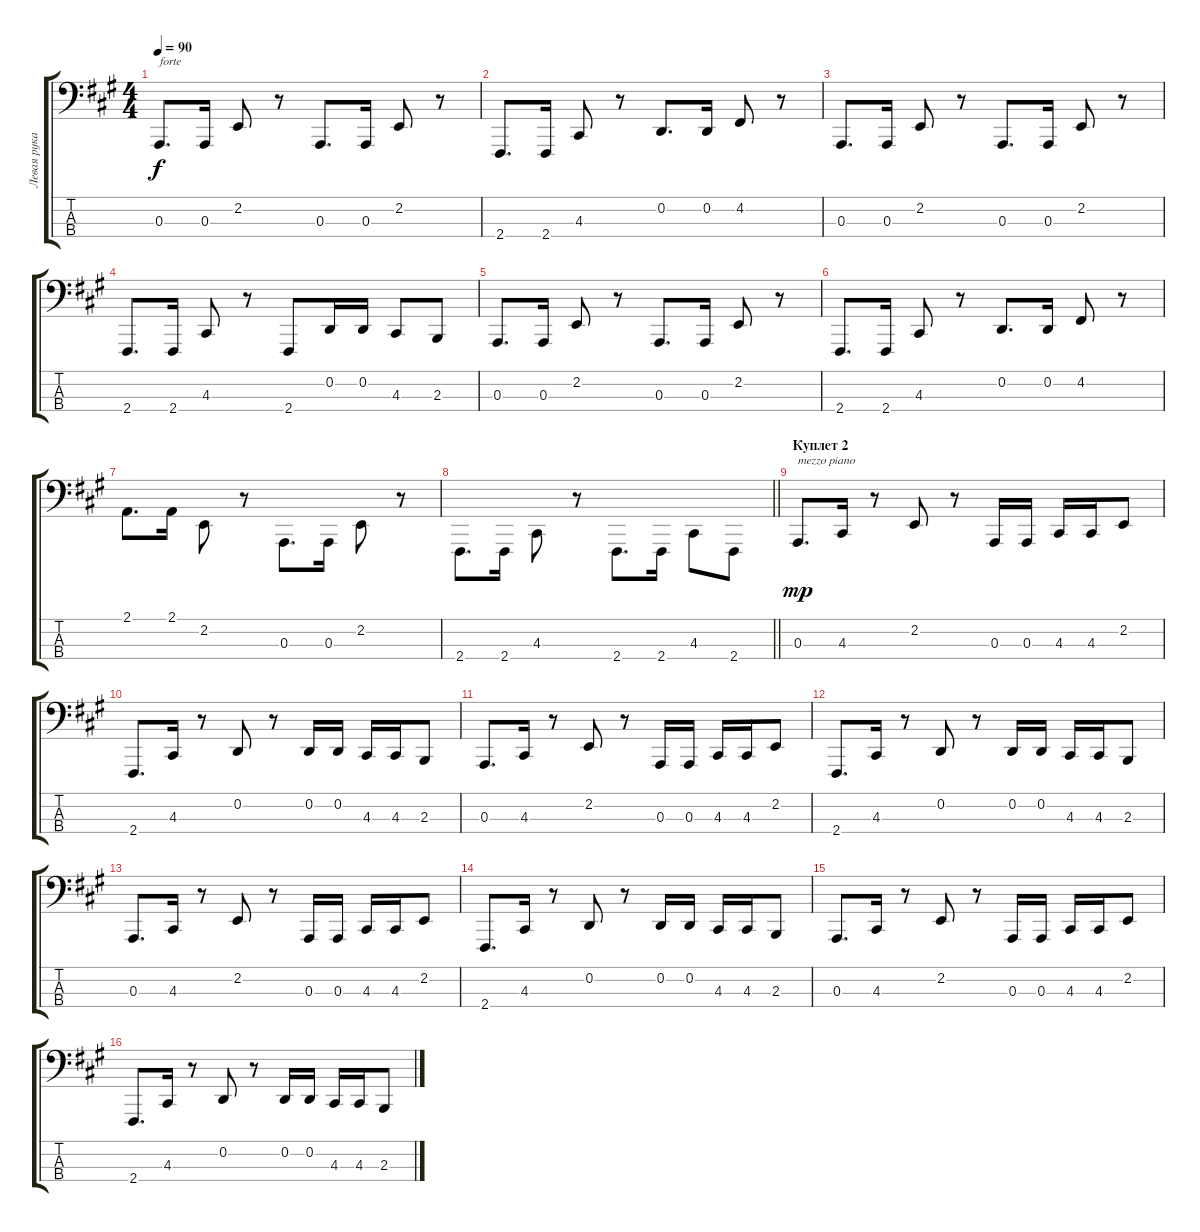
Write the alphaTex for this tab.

\track ("Левая рука" "Левая рука") {instrument brightacousticpiano}
\staff {score tabs}
\tuning (G2 D2 A1 E1) {hide}
\ts (4 4)
\tempo 90
\clef f4
\ks a
0.3.8{d txt "forte" dy f} 0.3.16 2.2.8 r.8 0.3.8{d} 0.3.16 2.2.8 r.8 |
2.4.8{d} 2.4.16 4.3.8 r.8 0.2.8{d} 0.2.16 4.2.8 r.8 |
0.3.8{d} 0.3.16 2.2.8 r.8 0.3.8{d} 0.3.16 2.2.8 r.8 |
2.4.8{d} 2.4.16 4.3.8 r.8 2.4.8 0.2.16 0.2.16 4.3.8 2.3.8 |
0.3.8{d} 0.3.16 2.2.8 r.8 0.3.8{d} 0.3.16 2.2.8 r.8 |
2.4.8{d} 2.4.16 4.3.8 r.8 0.2.8{d} 0.2.16 4.2.8 r.8 |
2.1.8{d beam Down} 2.1.16{beam Down} 2.2.8{beam Down} r.8 0.3.8{d beam Down} 0.3.16{beam Down} 2.2.8{beam Down} r.8 |
\barLineRight lightlight
2.4.8{d beam Down} 2.4.16{beam Down} 4.3.8{beam Down} r.8 2.4.8{d beam Down} 2.4.16{beam Down} 4.3.8{beam Down} 2.4.8{beam Down} |
\section ("" "Куплет 2")
0.3.8{d txt "mezzo piano" dy mp} 4.3.16 r.8 2.2.8 r.8 0.3.16 0.3.16 4.3.16 4.3.16 2.2.8 |
2.4.8{d} 4.3.16 r.8 0.2.8 r.8 0.2.16 0.2.16 4.3.16 4.3.16 2.3.8 |
0.3.8{d} 4.3.16 r.8 2.2.8 r.8 0.3.16 0.3.16 4.3.16 4.3.16 2.2.8 |
2.4.8{d} 4.3.16 r.8 0.2.8 r.8 0.2.16 0.2.16 4.3.16 4.3.16 2.3.8 |
0.3.8{d} 4.3.16 r.8 2.2.8 r.8 0.3.16 0.3.16 4.3.16 4.3.16 2.2.8 |
2.4.8{d} 4.3.16 r.8 0.2.8 r.8 0.2.16 0.2.16 4.3.16 4.3.16 2.3.8 |
0.3.8{d} 4.3.16 r.8 2.2.8 r.8 0.3.16 0.3.16 4.3.16 4.3.16 2.2.8 |
2.4.8{d} 4.3.16 r.8 0.2.8 r.8 0.2.16 0.2.16 4.3.16 4.3.16 2.3.8
